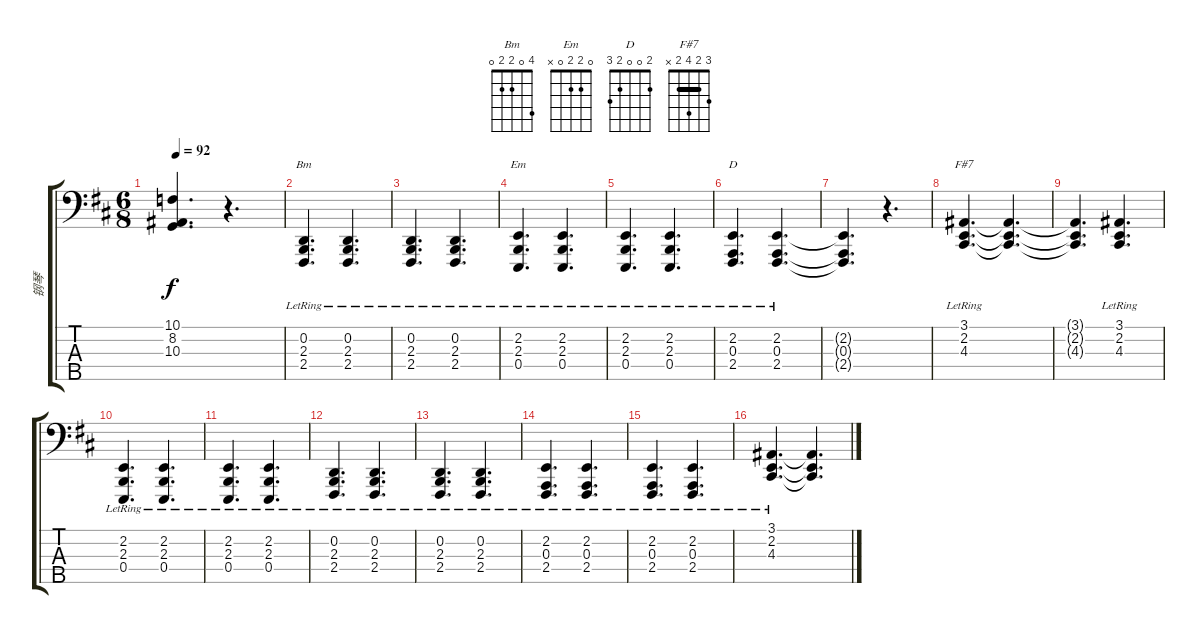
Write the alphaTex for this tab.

\track ("钢琴" "钢琴") {instrument electricgrandpiano}
\staff {score tabs}
\tuning (G2 D2 A1 E1 B0) {hide}
\chord ("Bm" 4 0 2 2 0)
\chord ("Em" 0 2 2 0 x)
\chord ("D" 2 0 0 2 3)
\chord ("F#7" 3 2 4 2 x) {barre 2}
\ts (6 8)
\tempo 92
\clef f4
\ks d
(10.1{t} 8.2{t} 10.3{t}).4{d dy f} r.4{d} |
(0.2{lr} 2.3{lr} 2.4{lr}).4{d ch "Bm"} (0.2{lr} 2.3{lr} 2.4{lr}).4{d} |
(0.2{lr} 2.3{lr} 2.4{lr}).4{d} (0.2{lr} 2.3{lr} 2.4{lr}).4{d} |
(2.2{lr} 2.3{lr} 0.4{lr}).4{d ch "Em"} (2.2{lr} 2.3{lr} 0.4{lr}).4{d} |
(2.2{lr} 2.3{lr} 0.4{lr}).4{d} (2.2{lr} 2.3{lr} 0.4{lr}).4{d} |
(2.2{lr} 0.3{lr} 2.4{lr}).4{d ch "D"} (2.2{lr} 0.3{lr} 2.4{lr}).4{d} |
(2.2{t} 0.3{t} 2.4{t}).4{d} r.4{d} |
(3.1{lr} 2.2{lr} 4.3{lr}).4{d ch "F#7"} (3.1{t} 2.2{t} 4.3{t}).4{d} |
(3.1{t} 2.2{t} 4.3{t}).4{d} (3.1{lr} 2.2{lr} 4.3{lr}).4{d} |
(2.2{lr} 2.3{lr} 0.4{lr}).4{d} (2.2{lr} 2.3{lr} 0.4{lr}).4{d} |
(2.2{lr} 2.3{lr} 0.4{lr}).4{d} (2.2{lr} 2.3{lr} 0.4{lr}).4{d} |
(0.2{lr} 2.3{lr} 2.4{lr}).4{d} (0.2{lr} 2.3{lr} 2.4{lr}).4{d} |
(0.2{lr} 2.3{lr} 2.4{lr}).4{d} (0.2{lr} 2.3{lr} 2.4{lr}).4{d} |
(2.2{lr} 0.3{lr} 2.4{lr}).4{d} (2.2{lr} 0.3{lr} 2.4{lr}).4{d} |
(2.2{lr} 0.3{lr} 2.4{lr}).4{d} (2.2{lr} 0.3{lr} 2.4{lr}).4{d} |
(3.1{lr} 2.2{lr} 4.3{lr}).4{d} (3.1{t} 2.2{t} 4.3{t}).4{d}
